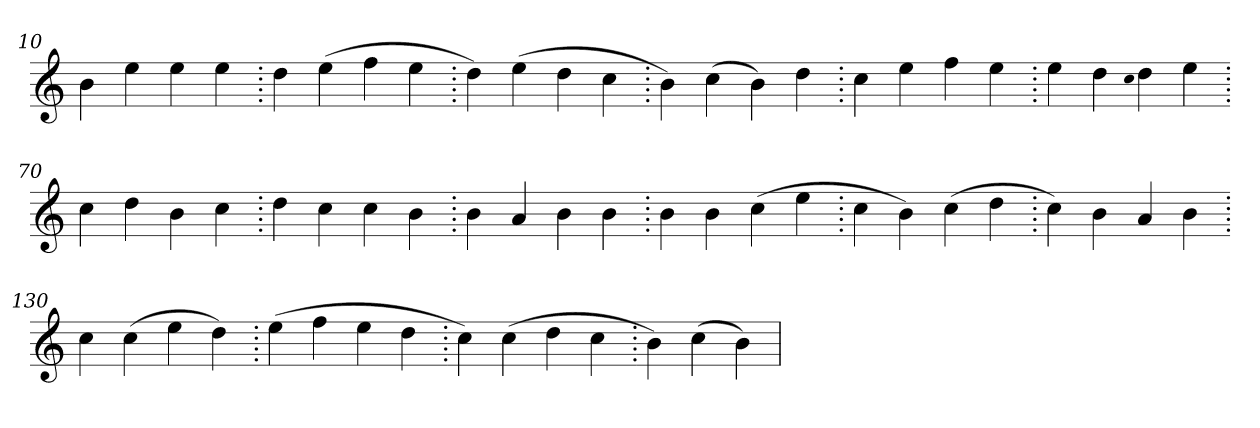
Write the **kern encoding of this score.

**kern
*part1
*staff1
*clefG2
=10.
4b
4ee
4ee
4ee
=20.
4dd
(>4ee
4ff
4ee
=30.
4dd)
(>4ee
4dd
4cc
=40.
4b)
(>4cc
4b)
4dd
=50.
4cc
4ee
4ff
4ee
=60.
4ee
4dd
qqcc
4dd
4ee
=70.
4cc
4dd
4b
4cc
=80.
4dd
4cc
4cc
4b
=90.
4b
4a
4b
4b
=100.
4b
4b
(>4cc
4ee
=110.
4cc
4b)
(>4cc
4dd
=120.
4cc)
4b
4a
4b
=130.
4cc
(>4cc
4ee
4dd)
=140.
(>4ee
4ff
4ee
4dd
=150.
4cc)
(>4cc
4dd
4cc
=160.
4b)
(>4cc
4b)
=
*-
